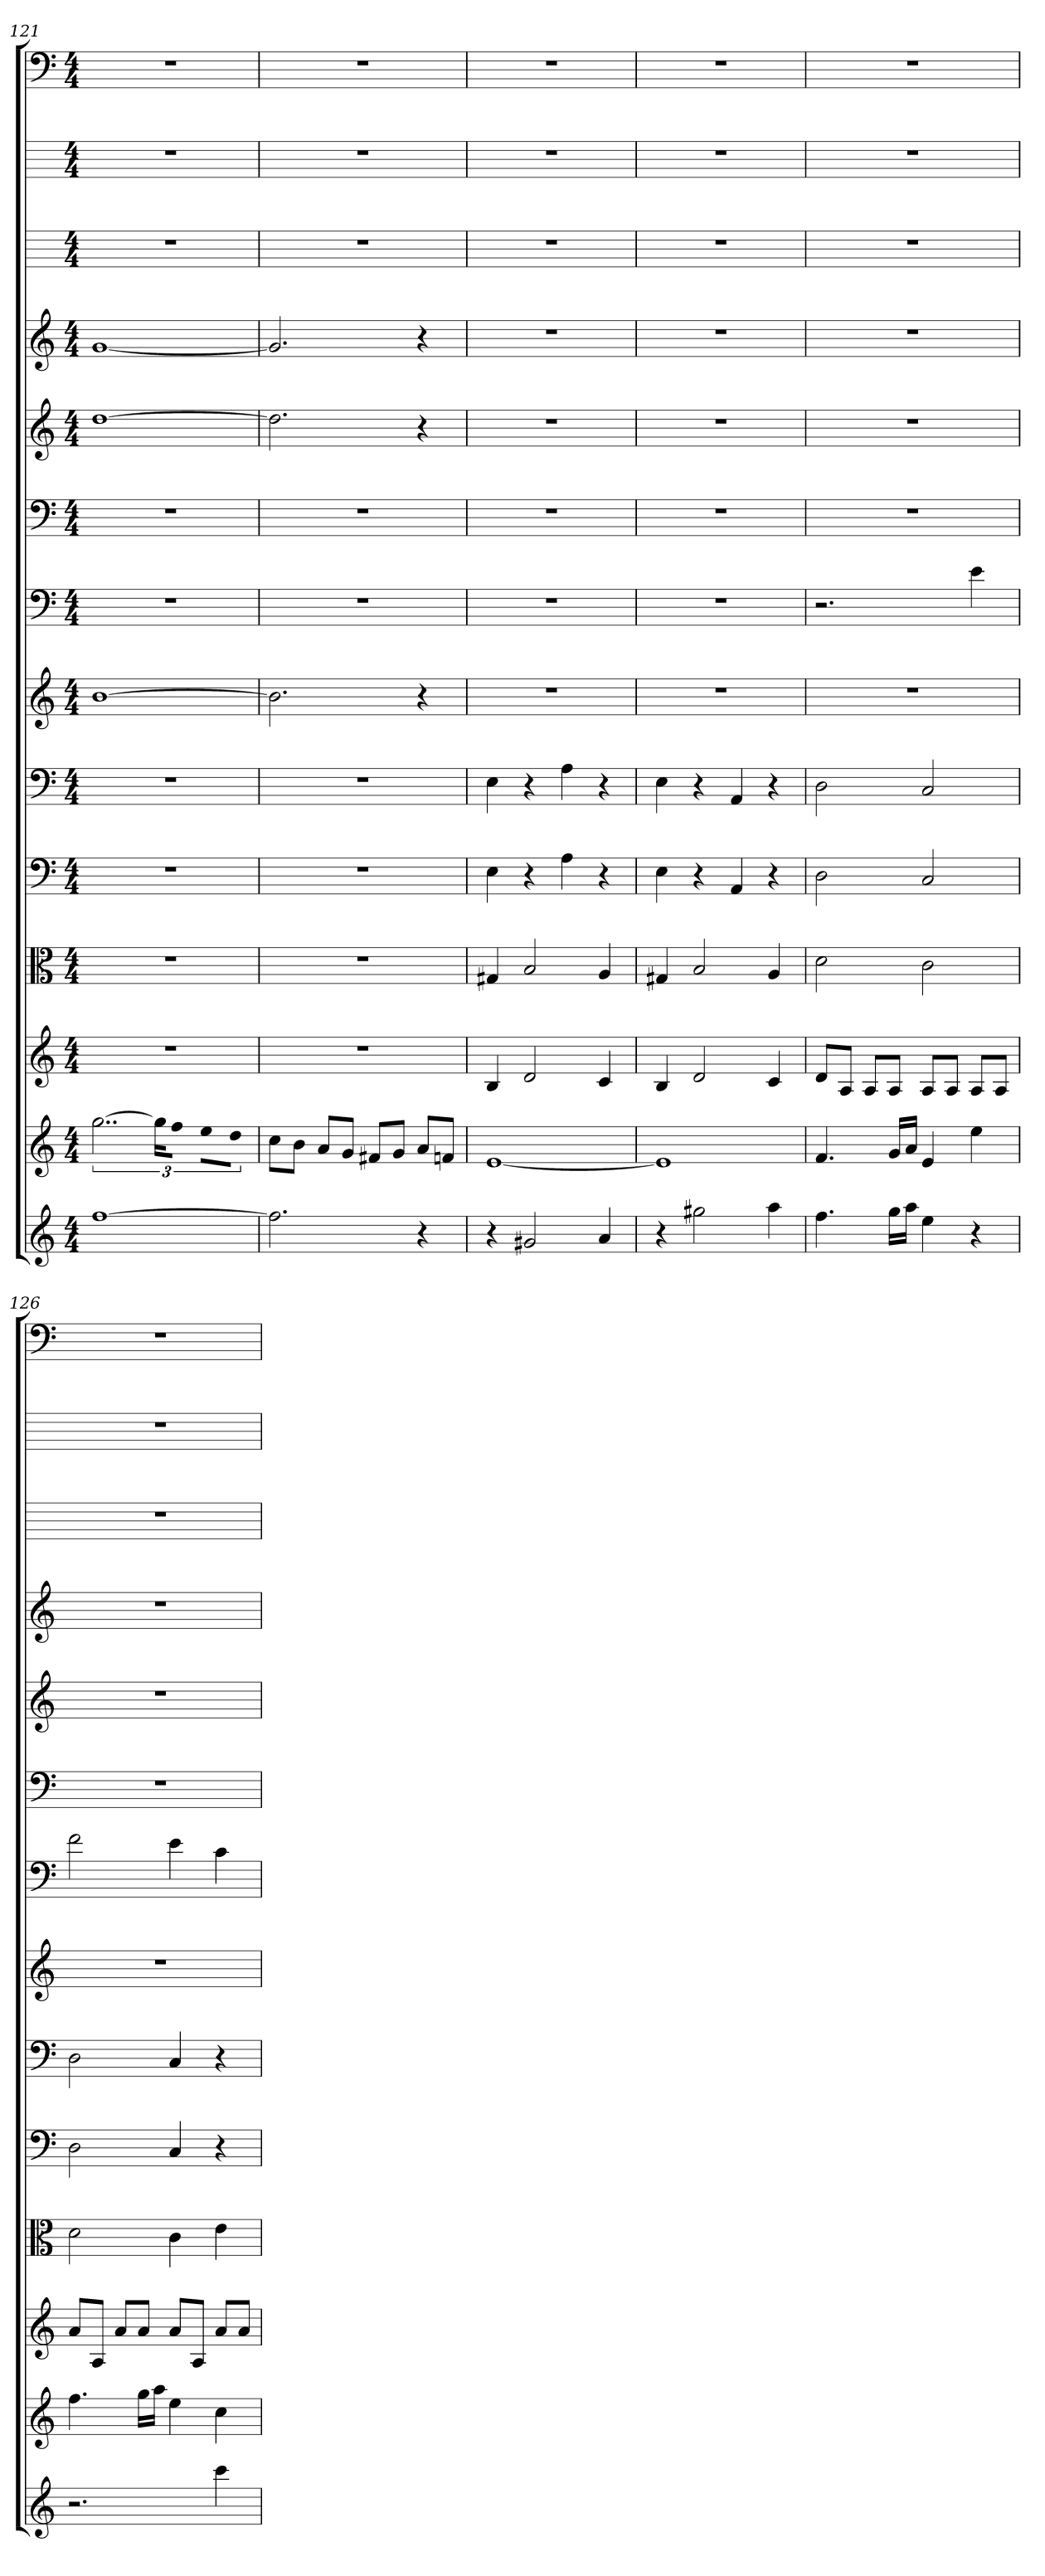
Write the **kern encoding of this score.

**kern	**kern	**kern	**kern	**kern	**kern	**kern	**kern	**kern	**kern	**kern	**kern	**kern	**kern
*part14	*part13	*part12	*part11	*part10	*part9	*part8	*part7	*part6	*part5	*part4	*part3	*part2	*part1
*staff14	*staff13	*staff12	*staff11	*staff10	*staff9	*staff8	*staff7	*staff6	*staff5	*staff4	*staff3	*staff2	*staff1
*	*	*	*clefC3	*clefF4	*clefF4	*	*clefF4	*clefF4	*	*	*	*	*clefF4
*k[]	*k[]	*k[]	*k[]	*k[]	*k[]	*k[]	*k[]	*k[]	*k[]	*k[]	*k[]	*k[]	*k[]
*C:	*C:	*C:	*C:	*C:	*C:	*C:	*C:	*C:	*C:	*C:	*C:	*C:	*C:
*M4/4	*M4/4	*M4/4	*M4/4	*M4/4	*M4/4	*M4/4	*M4/4	*M4/4	*M4/4	*M4/4	*M4/4	*M4/4	*M4/4
=121	=121	=121	=121	=121	=121	=121	=121	=121	=121	=121	=121	=121	=121
[1ff	[3..gg	1r	1r	1r	1r	[1b	1r	1r	[1dd	[1g	1r	1r	1r
.	24ggKL]	.	.	.	.	.	.	.	.	.	.	.	.
.	8ffJ	.	.	.	.	.	.	.	.	.	.	.	.
.	8eeL	.	.	.	.	.	.	.	.	.	.	.	.
.	8ddJ	.	.	.	.	.	.	.	.	.	.	.	.
=122	=122	=122	=122	=122	=122	=122	=122	=122	=122	=122	=122	=122	=122
2.ff]	8ccL	1r	1r	1r	1r	2.b]	1r	1r	2.dd]	2.g]	1r	1r	1r
.	8bJ	.	.	.	.	.	.	.	.	.	.	.	.
.	8aL	.	.	.	.	.	.	.	.	.	.	.	.
.	8gJ	.	.	.	.	.	.	.	.	.	.	.	.
.	8f#XL	.	.	.	.	.	.	.	.	.	.	.	.
.	8gJ	.	.	.	.	.	.	.	.	.	.	.	.
4r	8aL	.	.	.	.	4r	.	.	4r	4r	.	.	.
.	8fnJ	.	.	.	.	.	.	.	.	.	.	.	.
=123	=123	=123	=123	=123	=123	=123	=123	=123	=123	=123	=123	=123	=123
4r	[1e	4B	4G#X	4E	4E	1r	1r	1r	1r	1r	1r	1r	1r
2g#X	.	2d	2B	4r	4r	.	.	.	.	.	.	.	.
.	.	.	.	4A	4A	.	.	.	.	.	.	.	.
4a	.	4c	4A	4r	4r	.	.	.	.	.	.	.	.
=124	=124	=124	=124	=124	=124	=124	=124	=124	=124	=124	=124	=124	=124
4r	1e]	4B	4G#X	4E	4E	1r	1r	1r	1r	1r	1r	1r	1r
2gg#X	.	2d	2B	4r	4r	.	.	.	.	.	.	.	.
.	.	.	.	4AA	4AA	.	.	.	.	.	.	.	.
4aa	.	4c	4A	4r	4r	.	.	.	.	.	.	.	.
=125	=125	=125	=125	=125	=125	=125	=125	=125	=125	=125	=125	=125	=125
4.ff	4.f	8dL	2d	2D	2D	1r	2.r	1r	1r	1r	1r	1r	1r
.	.	8AJ	.	.	.	.	.	.	.	.	.	.	.
.	.	8AL	.	.	.	.	.	.	.	.	.	.	.
16ggLL	16gLL	8AJ	.	.	.	.	.	.	.	.	.	.	.
16aaJJ	16aJJ	.	.	.	.	.	.	.	.	.	.	.	.
4ee	4e	8AL	2c	2C	2C	.	.	.	.	.	.	.	.
.	.	8AJ	.	.	.	.	.	.	.	.	.	.	.
4r	4ee	8AL	.	.	.	.	4e	.	.	.	.	.	.
.	.	8AJ	.	.	.	.	.	.	.	.	.	.	.
=126	=126	=126	=126	=126	=126	=126	=126	=126	=126	=126	=126	=126	=126
2.r	4.ff	8aL	2d	2D	2D	1r	2f	1r	1r	1r	1r	1r	1r
.	.	8AJ	.	.	.	.	.	.	.	.	.	.	.
.	.	8aL	.	.	.	.	.	.	.	.	.	.	.
.	16ggLL	8aJ	.	.	.	.	.	.	.	.	.	.	.
.	16aaJJ	.	.	.	.	.	.	.	.	.	.	.	.
.	4ee	8aL	4c	4C	4C	.	4e	.	.	.	.	.	.
.	.	8AJ	.	.	.	.	.	.	.	.	.	.	.
4ccc	4cc	8aL	4e	4r	4r	.	4c	.	.	.	.	.	.
.	.	8aJ	.	.	.	.	.	.	.	.	.	.	.
=	=	=	=	=	=	=	=	=	=	=	=	=	=
*-	*-	*-	*-	*-	*-	*-	*-	*-	*-	*-	*-	*-	*-
